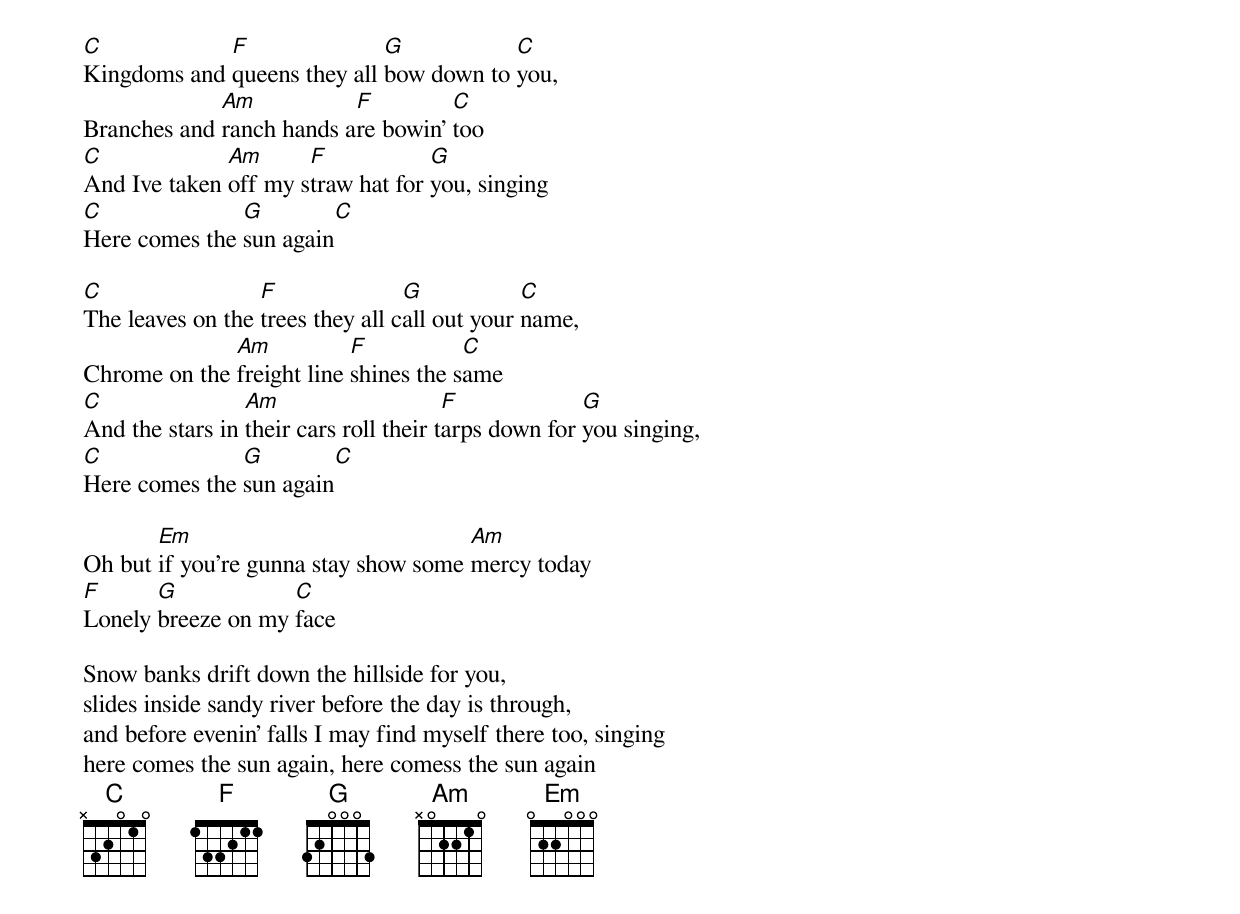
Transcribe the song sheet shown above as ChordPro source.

[C]Kingdoms and [F]queens they all [G]bow down to [C]you,
Branches and [Am]ranch hands a[F]re bowin' [C]too
[C]And Ive taken [Am]off my s[F]traw hat for [G]you, singing
[C]Here comes the [G]sun again[C]

[C]The leaves on the [F]trees they all c[G]all out your [C]name,
Chrome on the [Am]freight line [F]shines the s[C]ame
[C]And the stars in [Am]their cars roll their t[F]arps down for [G]you singing,
[C]Here comes the [G]sun again[C]

Oh but [Em]if you're gunna stay show some [Am]mercy today
[F]Lonely [G]breeze on my [C]face

Snow banks drift down the hillside for you,
slides inside sandy river before the day is through,
and before evenin' falls I may find myself there too, singing
here comes the sun again, here comess the sun again
